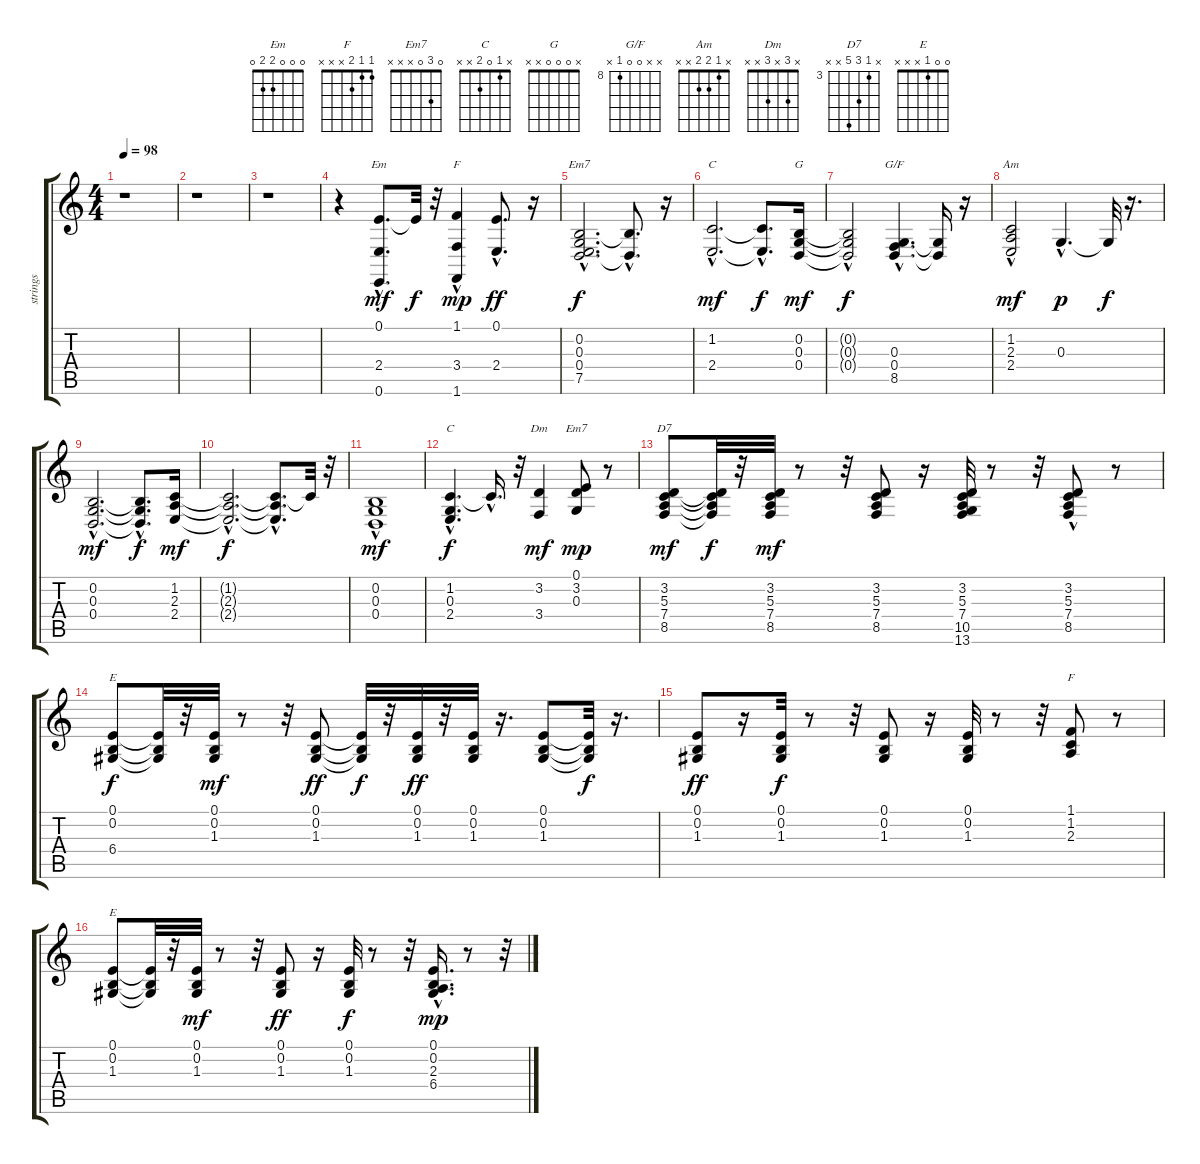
\track ("strings" "strings") {instrument stringensemble1}
\staff {score tabs}
\tuning (E4 B3 G3 D3 A2 E2) {hide}
\chord ("Em" 0 0 0 2 2 0)
\chord ("F" 1 1 2 3 3 1)
\chord ("Em7" x 0 0 0 7 x) {firstfret 7}
\chord ("C" x 1 x 2 x x)
\chord ("G" x 0 0 0 x x)
\chord ("G/F" x x 0 0 8 x) {firstfret 8}
\chord ("Am" x 1 2 2 x x)
\chord ("C" x 1 0 2 x x)
\chord ("Dm" x 3 x 3 x x)
\chord ("Em7" 0 3 0 x x x)
\chord ("D7" x 3 5 7 x x) {firstfret 3}
\chord ("E" 0 0 x 6 x x) {firstfret 6}
\chord ("F" 1 1 2 x x x)
\chord ("E" 0 0 1 x x x)
\ts (4 4)
\tempo 98
\clef g2
\ks c
r.1{dy mf} |
r.1 |
r.1 |
r.4 (0.1{hac} 2.4{hac} 0.6).8{d ch "Em"} 0.1{t}.32{dy f} r.32 (1.1 3.4{hac} 1.6{hac}).4{ch "F" dy mp} (0.1{hac} 2.4{hac}).8{d dy ff} r.16 |
(0.2{hac} 0.3 0.4{hac} 7.5).2{d ch "Em7" dy f instrument stringensemble2} (0.2{hac t} 0.4{hac t}).8{d} r.16 |
(1.2{hac} 2.4{hac}).2{d ch "C" dy mf} (1.2{hac t} 2.4{hac t}).8{d dy f} (0.2 0.3 0.4).16{ch "G" dy mf} |
(0.2{hac t} 0.3{hac t} 0.4{hac t}).2{dy f} (0.3{hac} 0.4{hac} 8.5).4{d ch "G/F"} (0.3{t} 0.4{t}).16 r.16 |
(1.2 2.3{hac} 2.4{hac}).2{ch "Am" dy mf} 0.3{hac}.4{d dy p} 0.3{t}.32{dy f} r.16{d} |
(0.2{hac} 0.3{hac} 0.4{hac}).2{d dy mf} (0.2{hac t} 0.3{hac t} 0.4{hac t}).8{d dy f} (1.2 2.3 2.4).16{dy mf} |
(1.2{hac t} 2.3{hac t} 2.4{hac t}).2{d dy f} (1.2{hac t} 2.3{t} 2.4{t}).8{d} 1.2{t}.32 r.32 |
(0.2 0.3{hac} 0.4{hac}).1{dy mf} |
(1.2{hac} 0.3{hac} 2.4{hac}).4{d ch "C" dy f} 1.2{hac t}.16{d} r.32 (3.2 3.4).4{ch "Dm" dy mf} (0.1 3.2 0.3).8{ch "Em7" dy mp} r.8 |
(3.2 5.3 7.4 8.5).8{ch "D7" dy mf instrument honkytonkpiano} (3.2{t} 5.3{t} 7.4{t} 8.5{t}).32{dy f} r.32 (3.2 5.3 7.4 8.5).32{dy mf} r.8 r.32 (3.2 5.3 7.4 8.5).8 r.16 (3.2 5.3 7.4 10.5 13.6).32 r.8 r.32 (3.2 5.3 7.4{hac} 8.5{hac}).8 r.8 |
(0.1 0.2 6.4).8{ch "E" dy f} (0.1{t} 0.2{t} 6.4{t}).32 r.32 (0.1 0.2 1.3).32{dy mf} r.8 r.32 (0.1 0.2 1.3).8{dy ff} (0.1{t} 0.2{t} 1.3{t}).32{dy f} r.32 (0.1 0.2 1.3).32{dy ff} r.32 (0.1 0.2 1.3).32 r.16{d} (0.1 0.2 1.3).8 (0.1{t} 0.2{t} 1.3{t}).32{dy f} r.16{d} |
(0.1 0.2 1.3).8{dy ff} r.16 (0.1 0.2 1.3).32{dy f} r.8 r.32 (0.1 0.2 1.3).8 r.16 (0.1 0.2 1.3).32 r.8 r.32 (1.1 1.2 2.3).8{ch "F"} r.8 |
(0.1 0.2 1.3).8{ch "E"} (0.1{t} 0.2{t} 1.3{t}).32 r.32 (0.1 0.2 1.3).32{dy mf} r.8 r.32 (0.1 0.2 1.3).8{dy ff} r.16 (0.1 0.2 1.3).32{dy f} r.8 r.32 (0.1 0.2 2.3 6.4{hac}).16{d dy mp} r.8 r.32
